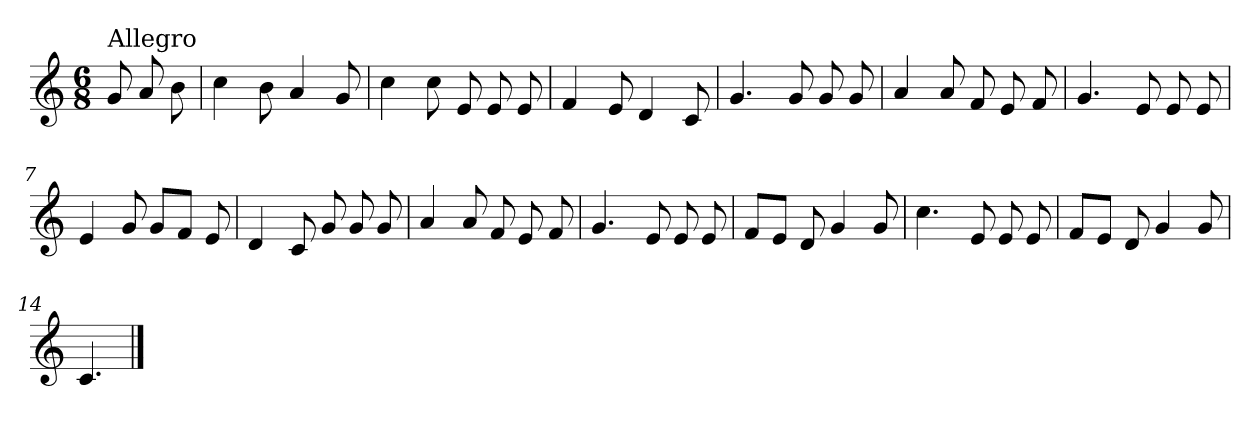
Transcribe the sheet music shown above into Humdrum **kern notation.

**kern
*part1
*staff1
*clefG2
*k[]
*C:
*M6/8
=
!LO:TX:a:t=Allegro
8g/
8a/
8b\
=1
4cc\
8b\
4a/
8g/
=2
4cc\
8cc\
8e/
8e/
8e/
=3
4f/
8e/
4d/
8c/
=4
4.g/
8g/
8g/
8g/
=5
4a/
8a/
8f/
8e/
8f/
!!LO:LB:g=z
=6
4.g/
8e/
8e/
8e/
=7
4e/
8g/
8g/L
8f/J
8e/
=8
4d/
8c/
8g/
8g/
8g/
=9
4a/
8a/
8f/
8e/
8f/
=10
4.g/
8e/
8e/
8e/
=11
8f/L
8e/J
8d/
4g/
8g/
!!LO:LB:g=z
=12
4.cc\
8e/
8e/
8e/
=13
8f/L
8e/J
8d/
4g/
8g/
=14
4.c/
==
*-
